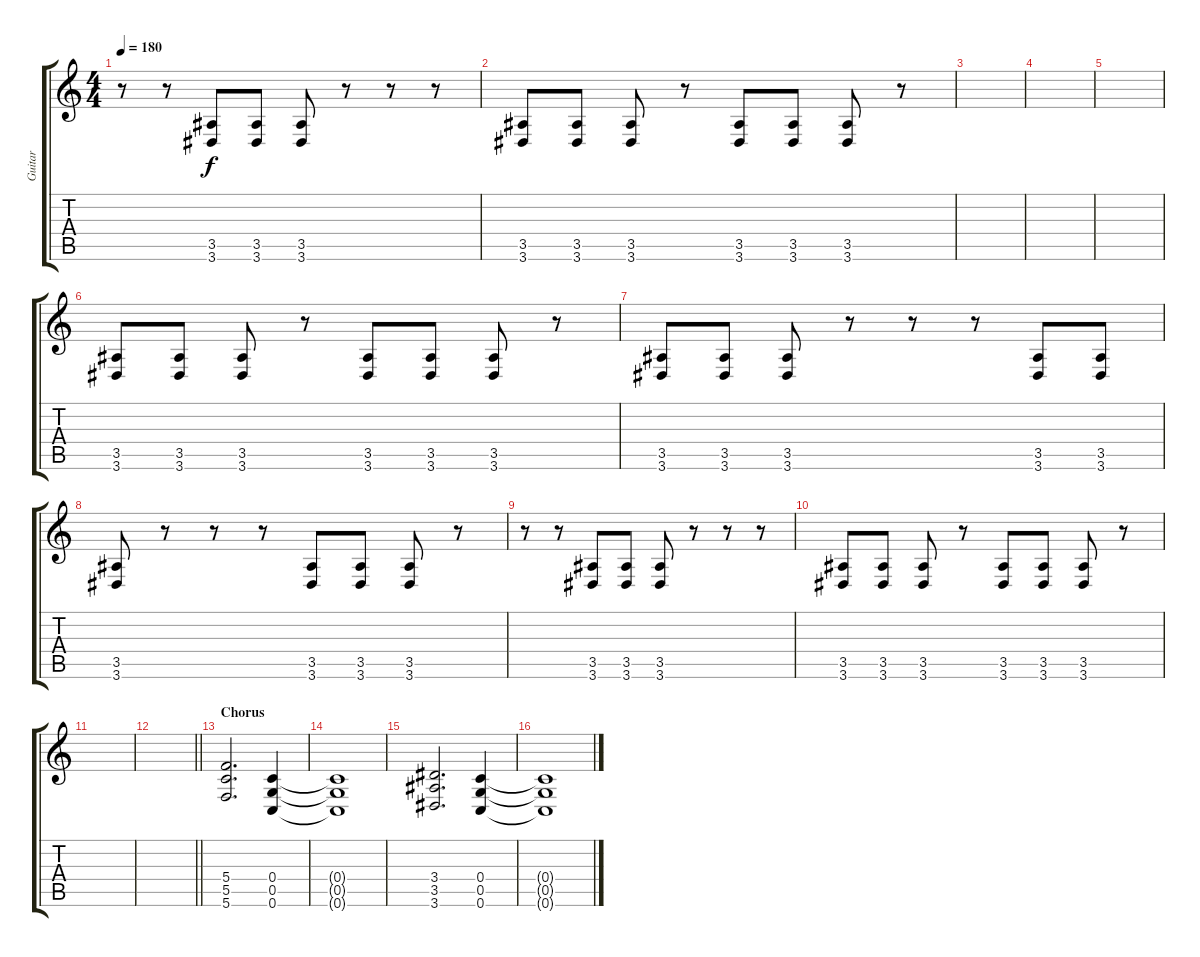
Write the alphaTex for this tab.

\track ("Guitar" "Guitar") {instrument distortionguitar}
\staff {score tabs}
\tuning (D4 A3 F3 C3 G2 C2) {hide}
\ts (4 4)
\tempo 180
\clef g2
\ks c
r.8{dy f} r.8 (3.5 3.6).8 (3.5 3.6).8 (3.5 3.6).8 r.8 r.8 r.8 |
(3.5 3.6).8 (3.5 3.6).8 (3.5 3.6).8 r.8 (3.5 3.6).8 (3.5 3.6).8 (3.5 3.6).8 r.8 |
|
|
|
(3.5 3.6).8 (3.5 3.6).8 (3.5 3.6).8 r.8 (3.5 3.6).8 (3.5 3.6).8 (3.5 3.6).8 r.8 |
(3.5 3.6).8 (3.5 3.6).8 (3.5 3.6).8 r.8 r.8 r.8 (3.5 3.6).8 (3.5 3.6).8 |
(3.5 3.6).8 r.8 r.8 r.8 (3.5 3.6).8 (3.5 3.6).8 (3.5 3.6).8 r.8 |
r.8 r.8 (3.5 3.6).8 (3.5 3.6).8 (3.5 3.6).8 r.8 r.8 r.8 |
(3.5 3.6).8 (3.5 3.6).8 (3.5 3.6).8 r.8 (3.5 3.6).8 (3.5 3.6).8 (3.5 3.6).8 r.8 |
|
\barLineRight lightlight
|
\section ("" "Chorus")
(5.4 5.5 5.6).2{d} (0.4 0.5 0.6).4 |
(0.4{t} 0.5{t} 0.6{t}).1 |
(3.4 3.5 3.6).2{d} (0.4 0.5 0.6).4 |
(0.4{t} 0.5{t} 0.6{t}).1
